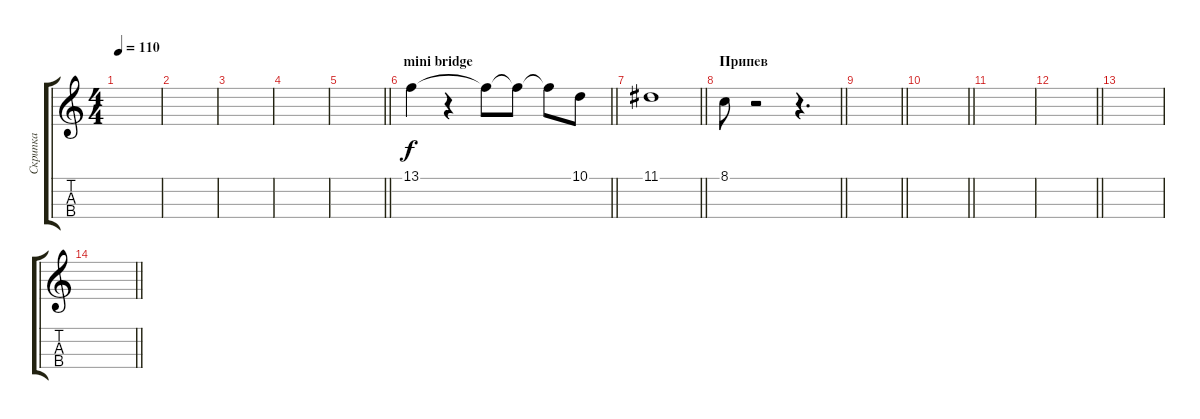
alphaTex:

\track ("Скрипка" "Скрипка") {instrument violin}
\staff {score tabs}
\tuning (E4 A3 D3 G2) {hide}
\ts (4 4)
\tempo 110
\clef g2
\ks c
|
|
|
|
\barLineRight lightlight
|
\section ("" "mini bridge")
\barLineRight lightlight
13.1.4 r.4 13.1{t}.8 13.1{t}.8 13.1{t}.8 10.1.8 |
\section ("" "")
\barLineRight lightlight
11.1.1 |
\section ("" "Припев")
\barLineRight lightlight
8.1.8 r.2 r.4{d} |
\section ("" "")
\barLineRight lightlight
|
\section ("" "")
\barLineRight lightlight
|
\section ("" "")
|
\barLineRight lightlight
|
|
\barLineRight lightlight
